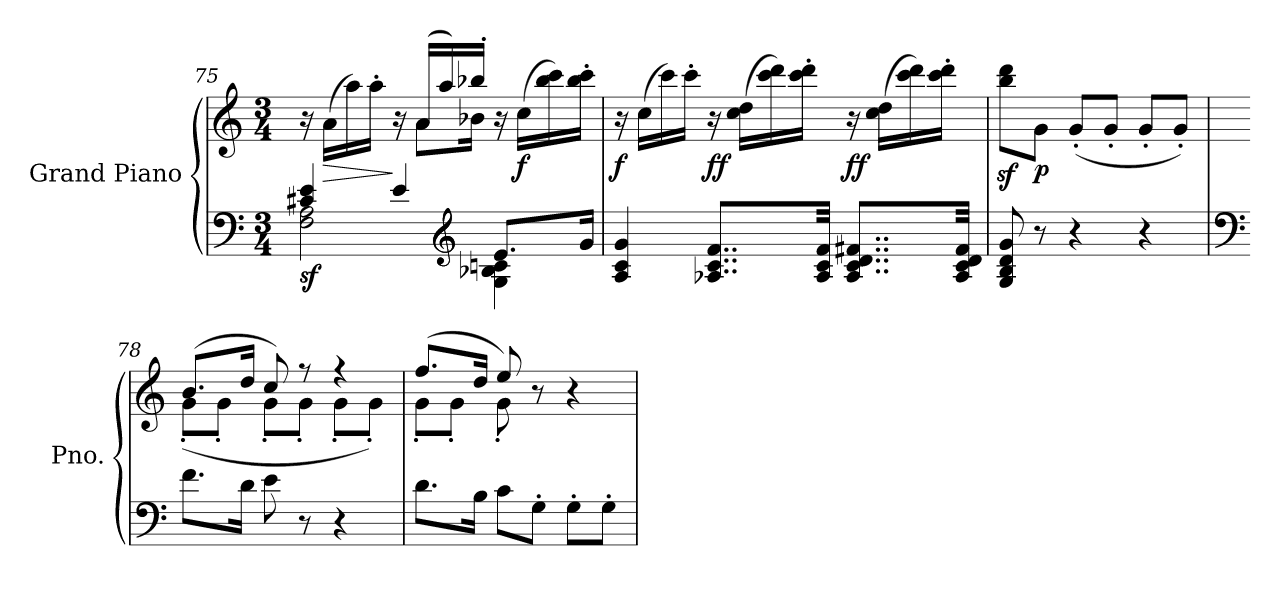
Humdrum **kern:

**kern	**kern	**dynam
*part1	*part1	*part1
*staff2	*staff1	*staff1/2
*I"Grand Piano	*	*
*I'Pno.	*	*
*clefF4	*clefG2	*
*k[]	*k[]	*
*M3/4	*M3/4	*
=75	=75	=75
*^	*^	*
!	!	!	!	!LO:DY:b=2
4c#X/ 4e/	2F\ 2A\	16r	16ryy	sf
!	!	!	!	!LO:HP:b
*	*	*v	*v	*
.	.	(16a\LL	>
.	.	16aa\)	.
.	.	16aa'\JJ	.
4e/	.	16r	]
*	*	*^	*
.	.	(16a/LL	8a\L	.
.	.	16aa/)	.	.
.	.	16bb-X'/JJ	16b-X\Jk	.
*clefG2	*	*	*	*
8.e/L	4G\ 4B-X\ 4cn\	16r	4ryy	.
!	!	!	!	!LO:DY:b
.	.	(16cc\LL	.	f
.	.	16bb-\ 16ccc\)	.	.
16g/Jk	.	16bb-\' 16ccc\'JJ	.	.
*v	*v	*	*	*
*	*v	*v	*
!!LO:LB:g=z
=76	=76	=76
!	!	!LO:DY:b
4A/ 4c/ 4g/	16r	f
.	(16cc\LL	.
.	16ccc\)	.
.	16ccc'\JJ	.
!	!	!LO:DY:b
8..A-X/ 8..c/ 8..f/L	16r	ff
.	(16cc\ 16dd\LL	.
.	16ccc\ 16ddd\)	.
.	16ccc\' 16ddd\'JJ	.
32A-/ 32c/ 32f/Jkk	.	.
!	!	!LO:DY:b
8..A-/ 8..c/ 8..d/ 8..f#X/L	16r	ff
.	(16cc\ 16dd\LL	.
.	16ccc\ 16ddd\)	.
.	16ccc\' 16ddd\'JJ	.
32A-/ 32c/ 32d/ 32f#/Jkk	.	.
=77	=77	=77
8G/ 8B/ 8d/ 8g/	8bb\z< 8ddd\z<L	.
!	!	!LO:DY:b
8r	8g\J	p
4r	(8g'/L	.
.	8g'/J	.
4r	8g'/L	.
.	8g'/J)	.
=78	=78	=78
*clefF4	*	*
*	*^	*
8.f\L	(8.b/L	(8g'\L	.
.	.	8g'\J	.
16d\Jk	16dd/Jk	.	.
8e\	8cc/)	8g'\L	.
8r	8r	8g'\J	.
4r	4r	8g'\L	.
.	.	8g'\J)	.
=79	=79	=79	=79
8.d\L	(8.ff/L	8g'\L	.
.	.	8g'\J	.
16B\Jk	16dd/Jk	.	.
8c\L	8ee/)	8g'\	.
8G'\J	8r	4.ryy	.
8G'\L	4r	.	.
8G'\J	.	.	.
*	*v	*v	*
=	=	=
*-	*-	*-
